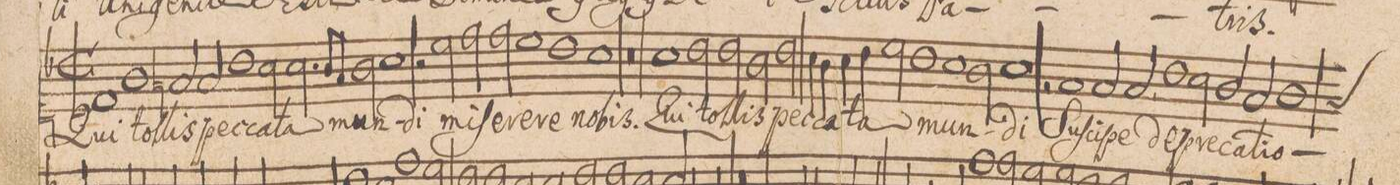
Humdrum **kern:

**kern	**text
*I"CANTVS.	*
*clefC1	*
*k[b-]	*
*met(c|)	*
*M2/1	*
1d/	Qui
1g\	tol-
=41-	=41-
2fn/	-lis
2f/	pec-
1b-\	-ca-
=42-	=42-
2a\	-ta
2.a\	mun-
8g/L	.
8f/J	.
2g\	.
=43-	=43-
1a\	-di
2r	.
2cc\	mi-
=44-	=44-
2dd\	-ſe-
2dd\	-re-
1cc\	-re
=45-	=45-
1b-\	no-
1a\	-bis.
=46-	=46-
0r	.
=47-	=47-
1a\	Qui
2b-\	tol-
2b-\	-lis
=48-	=48-
2g\	pec-
2b-\	-ca-
4a\	-ta
4g\	.
4a\	.
4b-\	.
=49-	=49-
2cc\	.
1b-\	mun-
1a\	.
=50-	=50-
2g\	.
1a\	-di
=51-	=51-
2re	.
1f/	Suſ-
2f/	-ci-
=52-	=52-
2f,</	-pe
1b-\	de-
2a\	-pre-
=53-	=53-
2g/	-ca-
2f/	-ti-
*custos:f	*
1g\	-o-
=54-	=54-
*-	*-
